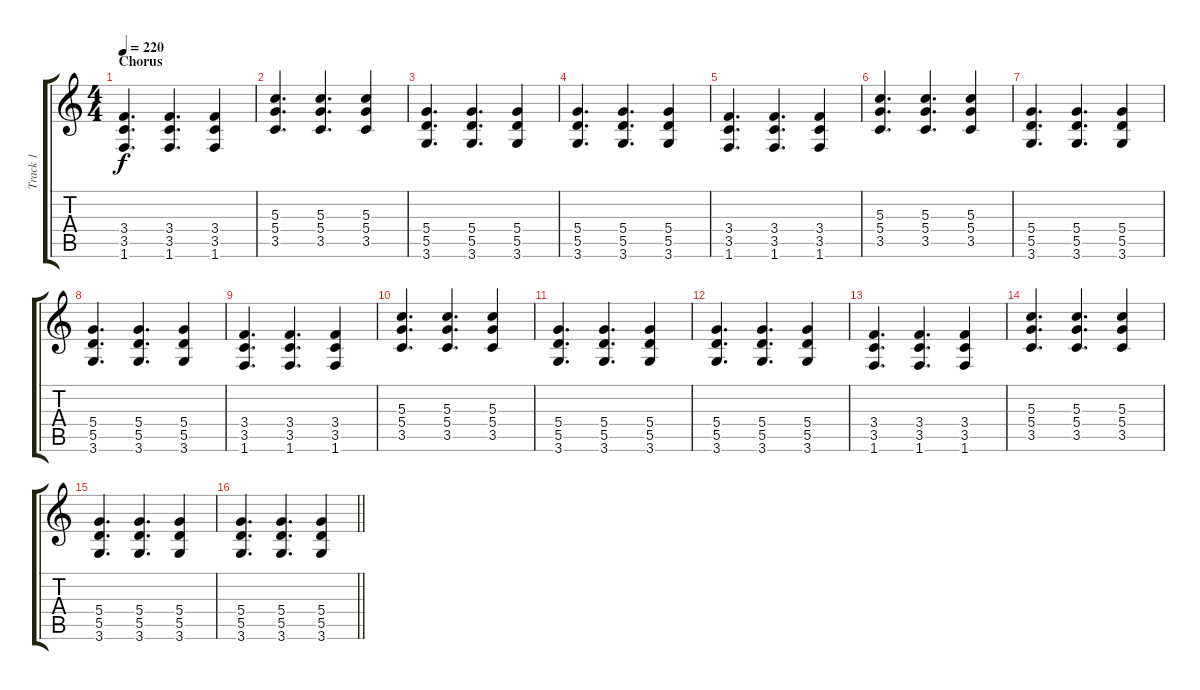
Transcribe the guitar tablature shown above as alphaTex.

\track ("Track 1" "Track 1") {instrument electricguitarclean}
\staff {score tabs}
\tuning (E4 B3 G3 D3 A2 E2) {hide}
\ts (4 4)
\section ("" "Chorus")
\tempo 220
\clef g2
\ks c
(3.4 3.5 1.6).4{d dy f} (3.4 3.5 1.6).4{d} (3.4 3.5 1.6).4 |
(5.3 5.4 3.5).4{d} (5.3 5.4 3.5).4{d} (5.3 5.4 3.5).4 |
(5.4 5.5 3.6).4{d} (5.4 5.5 3.6).4{d} (5.4 5.5 3.6).4 |
(5.4 5.5 3.6).4{d} (5.4 5.5 3.6).4{d} (5.4 5.5 3.6).4 |
(3.4 3.5 1.6).4{d} (3.4 3.5 1.6).4{d} (3.4 3.5 1.6).4 |
(5.3 5.4 3.5).4{d} (5.3 5.4 3.5).4{d} (5.3 5.4 3.5).4 |
(5.4 5.5 3.6).4{d} (5.4 5.5 3.6).4{d} (5.4 5.5 3.6).4 |
(5.4 5.5 3.6).4{d} (5.4 5.5 3.6).4{d} (5.4 5.5 3.6).4 |
(3.4 3.5 1.6).4{d} (3.4 3.5 1.6).4{d} (3.4 3.5 1.6).4 |
(5.3 5.4 3.5).4{d} (5.3 5.4 3.5).4{d} (5.3 5.4 3.5).4 |
(5.4 5.5 3.6).4{d} (5.4 5.5 3.6).4{d} (5.4 5.5 3.6).4 |
(5.4 5.5 3.6).4{d} (5.4 5.5 3.6).4{d} (5.4 5.5 3.6).4 |
(3.4 3.5 1.6).4{d} (3.4 3.5 1.6).4{d} (3.4 3.5 1.6).4 |
(5.3 5.4 3.5).4{d} (5.3 5.4 3.5).4{d} (5.3 5.4 3.5).4 |
(5.4 5.5 3.6).4{d} (5.4 5.5 3.6).4{d} (5.4 5.5 3.6).4 |
\barLineRight lightlight
(5.4 5.5 3.6).4{d} (5.4 5.5 3.6).4{d} (5.4 5.5 3.6).4
